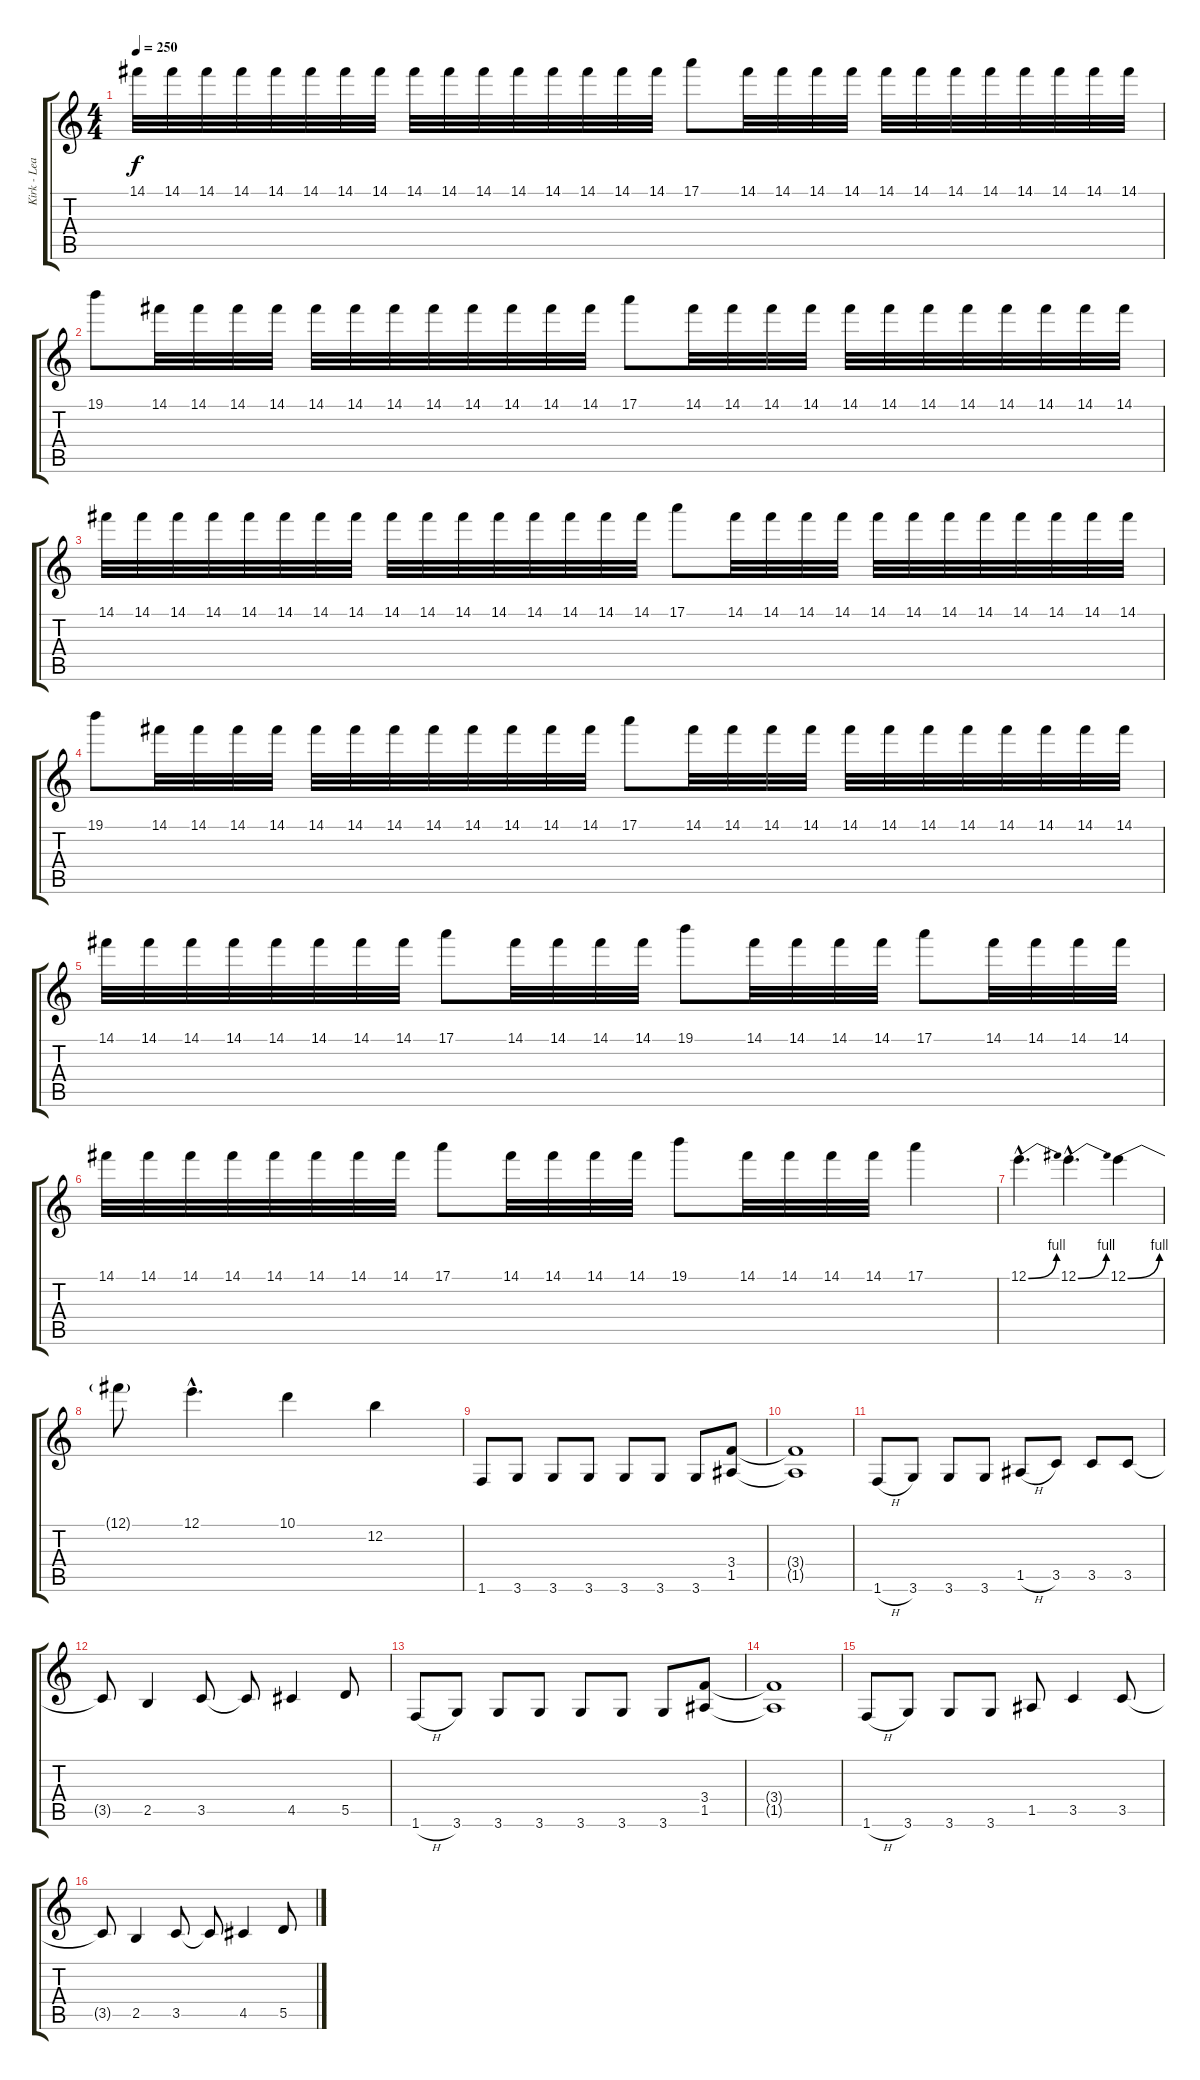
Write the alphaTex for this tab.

\track ("Kirk - Lead Guitar" "Kirk - Lea") {instrument distortionguitar}
\staff {score tabs}
\tuning (E4 B3 G3 D3 A2 E2) {hide}
\ts (4 4)
\tempo 250
\clef g2
\ks c
14.1.32{dy f} 14.1.32 14.1.32 14.1.32 14.1.32 14.1.32 14.1.32 14.1.32 14.1.32 14.1.32 14.1.32 14.1.32 14.1.32 14.1.32 14.1.32 14.1.32 17.1.8 14.1.32 14.1.32 14.1.32 14.1.32 14.1.32 14.1.32 14.1.32 14.1.32 14.1.32 14.1.32 14.1.32 14.1.32 |
19.1.8 14.1.32 14.1.32 14.1.32 14.1.32 14.1.32 14.1.32 14.1.32 14.1.32 14.1.32 14.1.32 14.1.32 14.1.32 17.1.8 14.1.32 14.1.32 14.1.32 14.1.32 14.1.32 14.1.32 14.1.32 14.1.32 14.1.32 14.1.32 14.1.32 14.1.32 |
14.1.32 14.1.32 14.1.32 14.1.32 14.1.32 14.1.32 14.1.32 14.1.32 14.1.32 14.1.32 14.1.32 14.1.32 14.1.32 14.1.32 14.1.32 14.1.32 17.1.8 14.1.32 14.1.32 14.1.32 14.1.32 14.1.32 14.1.32 14.1.32 14.1.32 14.1.32 14.1.32 14.1.32 14.1.32 |
19.1.8 14.1.32 14.1.32 14.1.32 14.1.32 14.1.32 14.1.32 14.1.32 14.1.32 14.1.32 14.1.32 14.1.32 14.1.32 17.1.8 14.1.32 14.1.32 14.1.32 14.1.32 14.1.32 14.1.32 14.1.32 14.1.32 14.1.32 14.1.32 14.1.32 14.1.32 |
14.1.32 14.1.32 14.1.32 14.1.32 14.1.32 14.1.32 14.1.32 14.1.32 17.1.8 14.1.32 14.1.32 14.1.32 14.1.32 19.1.8 14.1.32 14.1.32 14.1.32 14.1.32 17.1.8 14.1.32 14.1.32 14.1.32 14.1.32 |
14.1.32 14.1.32 14.1.32 14.1.32 14.1.32 14.1.32 14.1.32 14.1.32 17.1.8 14.1.32 14.1.32 14.1.32 14.1.32 19.1.8 14.1.32 14.1.32 14.1.32 14.1.32 17.1.4 |
12.1{be (bend 0 0 60 4) hac}.4{d} 12.1{be (bend 0 0 60 4) hac}.4{d} 12.1{be (bend 0 0 60 4)}.4 |
12.1{t}.8 12.1{hac}.4{d} 10.1.4 12.2.4 |
1.6.8 3.6.8 3.6.8 3.6.8 3.6.8 3.6.8 3.6.8 (3.4 1.5).8 |
(3.4{t} 1.5{t}).1 |
1.6{h}.8 3.6.8 3.6.8 3.6.8 1.5{h}.8 3.5.8 3.5.8 3.5.8 |
3.5{t}.8 2.5.4 3.5.8 3.5{t}.8 4.5.4 5.5.8 |
1.6{h}.8 3.6.8 3.6.8 3.6.8 3.6.8 3.6.8 3.6.8 (3.4 1.5).8 |
(3.4{t} 1.5{t}).1 |
1.6{h}.8 3.6.8 3.6.8 3.6.8 1.5.8 3.5.4 3.5.8 |
3.5{t}.8 2.5.4 3.5.8 3.5{t}.8 4.5.4 5.5.8
